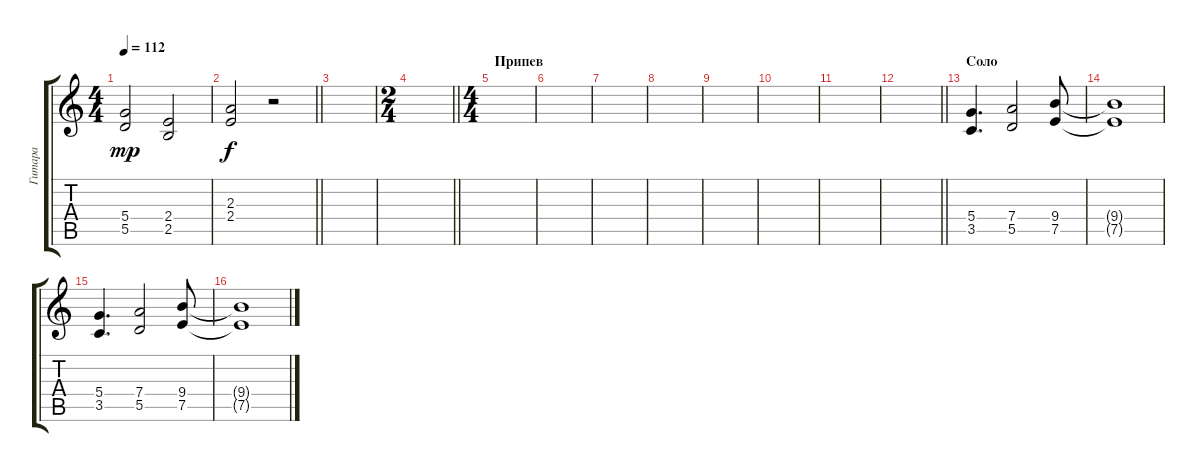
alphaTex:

\track ("Гитара" "Гитара") {instrument distortionguitar}
\staff {score tabs}
\tuning (E4 B3 G3 D3 A2 E2) {hide}
\ts (4 4)
\tempo 112
\clef g2
\ks c
(5.4 5.5).2{dy mp} (2.4 2.5).2 |
\barLineRight lightlight
(2.3 2.4).2{dy f} r.2 |
|
\ts (2 4)
\barLineRight lightlight
|
\ts (4 4)
\section ("" "Припев")
|
|
|
|
|
|
|
\barLineRight lightlight
|
\section ("" "Соло")
(5.4 3.5).4{d balance 8} (7.4 5.5).2 (9.4 7.5).8 |
(9.4{t} 7.5{t}).1 |
(5.4 3.5).4{d} (7.4 5.5).2 (9.4 7.5).8 |
(9.4{t} 7.5{t}).1
